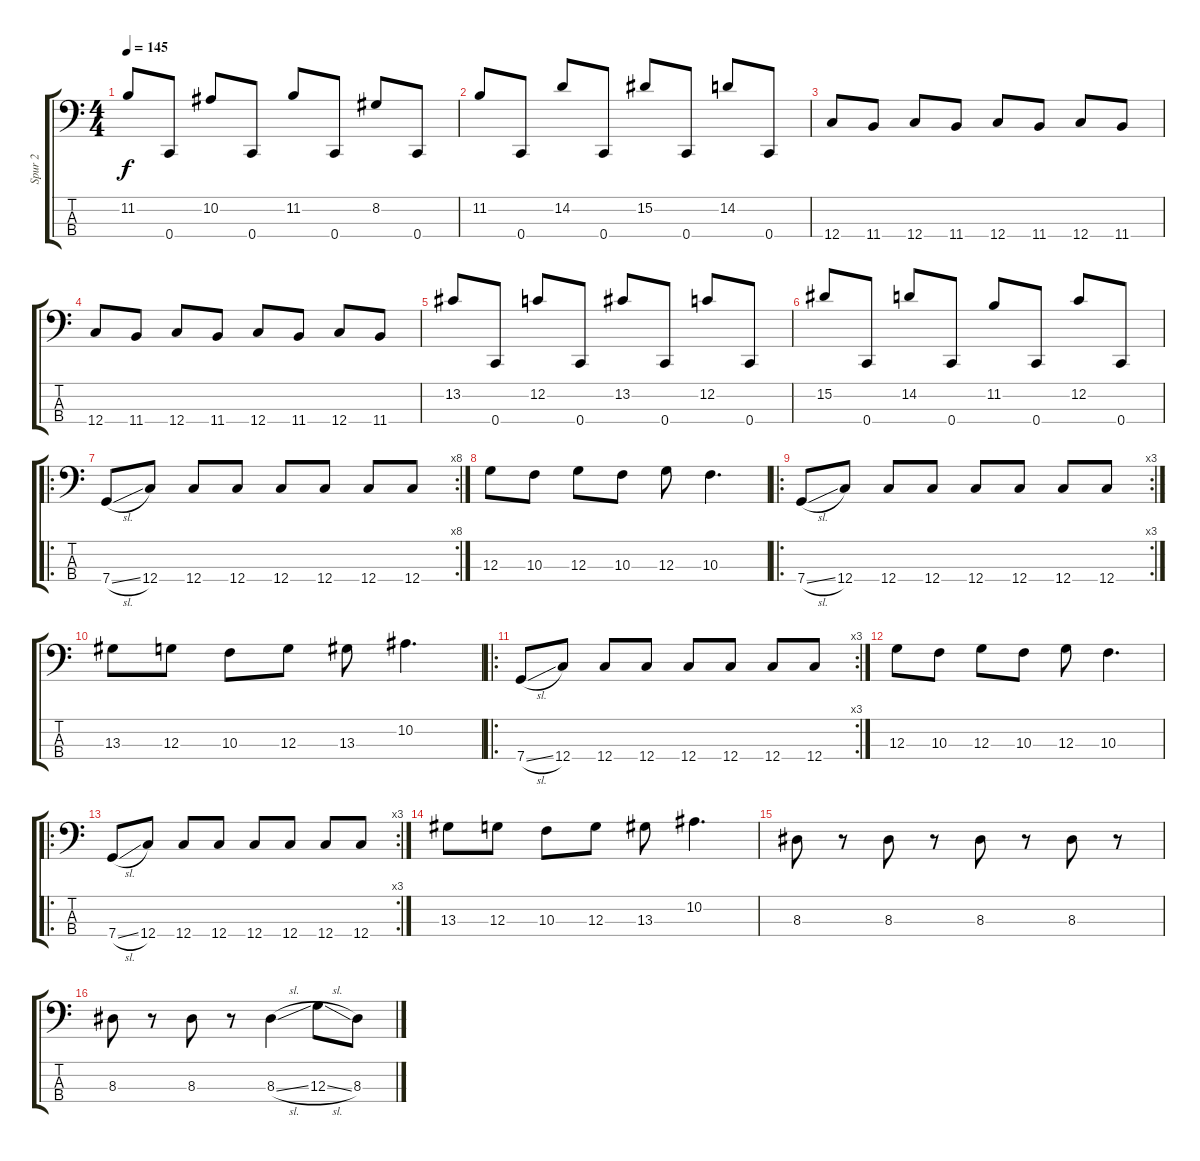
\track ("Spur 2" "Spur 2") {instrument electricbasspick}
\staff {score tabs}
\tuning (F2 C2 G1 C1) {hide}
\ts (4 4)
\tempo 145
\clef f4
\ks c
11.2.8{dy f} 0.4.8 10.2.8 0.4.8 11.2.8 0.4.8 8.2.8 0.4.8 |
11.2.8 0.4.8 14.2.8 0.4.8 15.2.8 0.4.8 14.2.8 0.4.8 |
12.4.8 11.4.8 12.4.8 11.4.8 12.4.8 11.4.8 12.4.8 11.4.8 |
12.4.8 11.4.8 12.4.8 11.4.8 12.4.8 11.4.8 12.4.8 11.4.8 |
13.2.8 0.4.8 12.2.8 0.4.8 13.2.8 0.4.8 12.2.8 0.4.8 |
15.2.8 0.4.8 14.2.8 0.4.8 11.2.8 0.4.8 12.2.8 0.4.8 |
\ro
\rc 8
7.4{sl}.8 12.4.8 12.4.8 12.4.8 12.4.8 12.4.8 12.4.8 12.4.8 |
12.3.8 10.3.8 12.3.8 10.3.8 12.3.8 10.3.4{d} |
\ro
\rc 3
7.4{sl}.8 12.4.8 12.4.8 12.4.8 12.4.8 12.4.8 12.4.8 12.4.8 |
13.3.8 12.3.8 10.3.8 12.3.8 13.3.8 10.2.4{d} |
\ro
\rc 3
7.4{sl}.8 12.4.8 12.4.8 12.4.8 12.4.8 12.4.8 12.4.8 12.4.8 |
12.3.8 10.3.8 12.3.8 10.3.8 12.3.8 10.3.4{d} |
\ro
\rc 3
7.4{sl}.8 12.4.8 12.4.8 12.4.8 12.4.8 12.4.8 12.4.8 12.4.8 |
13.3.8 12.3.8 10.3.8 12.3.8 13.3.8 10.2.4{d} |
8.3.8 r.8 8.3.8 r.8 8.3.8 r.8 8.3.8 r.8 |
8.3.8 r.8 8.3.8 r.8 8.3{sl}.4 12.3{sl}.8 8.3.8
